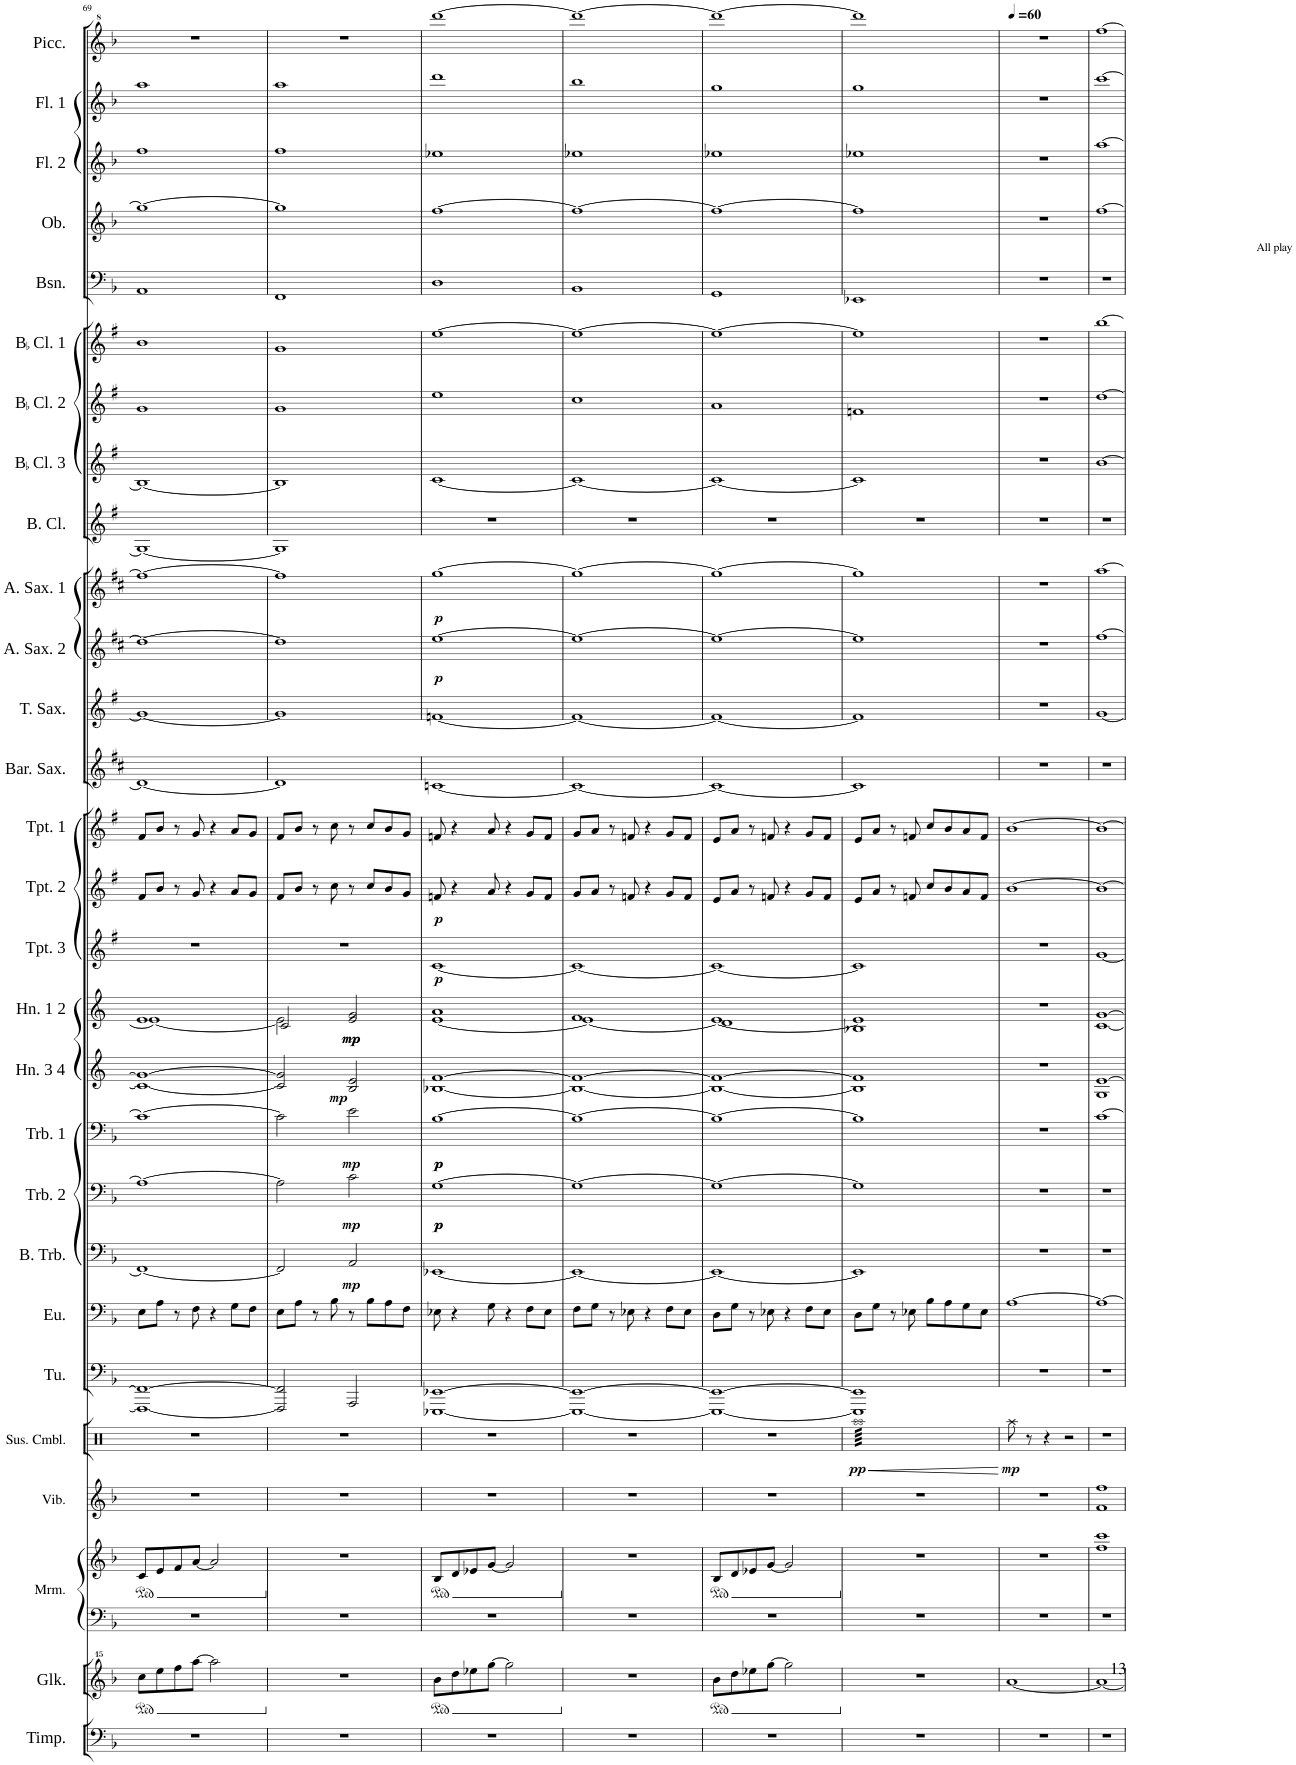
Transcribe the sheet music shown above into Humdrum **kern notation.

**kern	**kern	**kern	**kern	**kern	**kern	**dynam	**kern	**kern	**kern	**dynam	**kern	**dynam	**kern	**dynam	**kern	**dynam	**kern	**dynam	**kern	**dynam	**kern	**dynam	**kern	**kern	**kern	**kern	**dynam	**kern	**dynam	**kern	**kern	**kern	**kern	**kern	**kern	**kern	**kern	**kern
*part28	*part27	*part26	*part26	*part25	*part24	*part24	*part23	*part22	*part21	*part21	*part20	*part20	*part19	*part19	*part18	*part18	*part17	*part17	*part16	*part16	*part15	*part15	*part14	*part13	*part12	*part11	*part11	*part10	*part10	*part9	*part8	*part7	*part6	*part5	*part4	*part3	*part2	*part1
*staff29	*staff28	*staff27	*staff26	*staff25	*staff24	*staff24	*staff23	*staff22	*staff21	*staff21	*staff20	*staff20	*staff19	*staff19	*staff18	*staff18	*staff17	*staff17	*staff16	*staff16	*staff15	*staff15	*staff14	*staff13	*staff12	*staff11	*staff11	*staff10	*staff10	*staff9	*staff8	*staff7	*staff6	*staff5	*staff4	*staff3	*staff2	*staff1
*I"Timpani	*I"Glockenspiel	*I"Marimba	*	*I"Vibraphone	*I"Suspended Cymbal	*	*I"Tuba	*I"Euphonium	*I"Bass Trombone	*	*I"Trombone 2	*	*I"Trombone 1	*	*I"Horn 3 4	*	*I"Horn 1 2	*	*I"BaccidentalFlat Trumpet 3	*	*I"BaccidentalFlat Trumpet 2	*	*I"BaccidentalFlat Trumpet 1	*I"Baritone Saxophone	*I"Tenor Saxophone	*I"Alto Saxophone 2	*	*I"Alto Saxophone 1	*	*I"Bass Clarinet	*I"BaccidentalFlat Clarinet 3	*I"BaccidentalFlat Clarinet 2	*I"BaccidentalFlat Clarinet 1	*I"Bassoon	*I"Oboe	*I"Flute 2	*I"Flute 1	*I"Piccolo
*I'Timp.	*I'Glk.	*I'Mrm.	*	*I'Vib.	*I'Sus. Cmbl.	*	*I'Tu.	*I'Eu.	*I'B. Trb.	*	*I'Trb. 2	*	*I'Trb. 1	*	*I'Hn. 3 4	*	*I'Hn. 1 2	*	*I'Tpt. 3	*	*I'Tpt. 2	*	*I'Tpt. 1	*I'Bar. Sax.	*I'T. Sax.	*I'A. Sax. 2	*	*I'A. Sax. 1	*	*I'B. Cl.	*I'BaccidentalFlat Cl. 3	*I'BaccidentalFlat Cl. 2	*I'BaccidentalFlat Cl. 1	*I'Bsn.	*I'Ob.	*I'Fl. 2	*I'Fl. 1	*I'Picc.
!!LO:PB:g=z
*clefF4	*clefG^^2	*clefF4	*clefG2	*clefG2	*clefX	*	*clefF4	*clefF4	*clefF4	*	*clefF4	*	*clefF4	*	*clefG2	*	*clefG2	*	*clefG2	*	*clefG2	*	*clefG2	*clefG2	*clefG2	*clefG2	*	*clefG2	*	*clefG2	*clefG2	*clefG2	*clefG2	*clefF4	*clefG2	*clefG2	*clefG2	*clefG^2
*	*	*	*	*	*	*	*	*	*	*	*	*	*	*	*Trd4c7	*	*Trd4c7	*	*Trd1c2	*	*Trd1c2	*	*Trd1c2	*Trd12c21	*Trd8c14	*Trd5c9	*	*Trd5c9	*	*Trd8c14	*Trd1c2	*Trd1c2	*Trd1c2	*	*	*	*	*Trd-7c-12
*k[b-]	*k[b-]	*k[b-]	*k[b-]	*k[b-]	*k[]	*	*k[b-]	*k[b-]	*k[b-]	*	*k[b-]	*	*k[b-]	*	*k[]	*	*k[]	*	*k[f#]	*	*k[f#]	*	*k[f#]	*k[f#c#]	*k[f#]	*k[f#c#]	*	*k[f#c#]	*	*k[f#]	*k[f#]	*k[f#]	*k[f#]	*k[b-]	*k[b-]	*k[b-]	*k[b-]	*k[b-]
*M4/4	*M4/4	*M4/4	*M4/4	*M4/4	*M4/4	*	*M4/4	*M4/4	*M4/4	*	*M4/4	*	*M4/4	*	*M4/4	*	*M4/4	*	*M4/4	*	*M4/4	*	*M4/4	*M4/4	*M4/4	*M4/4	*	*M4/4	*	*M4/4	*M4/4	*M4/4	*M4/4	*M4/4	*M4/4	*M4/4	*M4/4	*M4/4
*	*ped	*	*	*	*	*	*	*	*	*	*	*	*	*	*	*	*	*	*	*	*	*	*	*	*	*	*	*	*	*	*	*	*	*	*	*	*	*
*	*	*	*ped	*	*	*	*	*	*	*	*	*	*	*	*	*	*	*	*	*	*	*	*	*	*	*	*	*	*	*	*	*	*	*	*	*	*	*
=69	=69	=69	=69	=69	=69	=69	=69	=69	=69	=69	=69	=69	=69	=69	=69	=69	=69	=69	=69	=69	=69	=69	=69	=69	=69	=69	=69	=69	=69	=69	=69	=69	=69	=69	=69	=69	=69	=69
*	*	*	*	*	*	*	*	*	*	*	*	*	*	*	*	*	*^	*	*	*	*	*	*	*	*	*	*	*	*	*	*	*	*	*	*	*	*	*
1r	8cccc\L	1r	8c/L	1r	1r	.	1FFF_ 1FF_	8E\L	1FF_	.	1A_	.	1c_	.	1c_ 1g_	.	1e	1e_	.	1r	.	8f#/L	.	8f#/L	1d_	1g_	1dd_	.	1ff#_	.	1G_	1B_	1g	1b	1AA	1gg_	1ff	1aa	1r
.	8eeee\	.	8e/	.	.	.	.	8A\J	.	.	.	.	.	.	.	.	.	.	.	.	.	8b/J	.	8b/J	.	.	.	.	.	.	.	.	.	.	.	.	.	.	.
.	8ffff\	.	8f/	.	.	.	.	8r	.	.	.	.	.	.	.	.	.	.	.	.	.	8r	.	8r	.	.	.	.	.	.	.	.	.	.	.	.	.	.	.
.	[8aaaa\J	.	[8a/J	.	.	.	.	8F\	.	.	.	.	.	.	.	.	.	.	.	.	.	8g/	.	8g/	.	.	.	.	.	.	.	.	.	.	.	.	.	.	.
.	2aaaa\]	.	2a/]	.	.	.	.	4r	.	.	.	.	.	.	.	.	.	.	.	.	.	4r	.	4r	.	.	.	.	.	.	.	.	.	.	.	.	.	.	.
.	.	.	.	.	.	.	.	8G\L	.	.	.	.	.	.	.	.	.	.	.	.	.	8a/L	.	8a/L	.	.	.	.	.	.	.	.	.	.	.	.	.	.	.
.	.	.	.	.	.	.	.	8F\J	.	.	.	.	.	.	.	.	.	.	.	.	.	8g/J	.	8g/J	.	.	.	.	.	.	.	.	.	.	.	.	.	.	.
=70	=70	=70	=70	=70	=70	=70	=70	=70	=70	=70	=70	=70	=70	=70	=70	=70	=70	=70	=70	=70	=70	=70	=70	=70	=70	=70	=70	=70	=70	=70	=70	=70	=70	=70	=70	=70	=70	=70	=70
*	*Xped	*	*	*	*	*	*	*	*	*	*	*	*	*	*	*	*	*	*	*	*	*	*	*	*	*	*	*	*	*	*	*	*	*	*	*	*	*	*
*	*	*	*Xped	*	*	*	*	*	*	*	*	*	*	*	*	*	*	*	*	*	*	*	*	*	*	*	*	*	*	*	*	*	*	*	*	*	*	*	*
1r	1r	1r	1r	1r	1r	.	2FFF/] 2FF/]	8E\L	2FF/]	.	2A\]	.	2c\]	.	2c/] 2g/]	.	2c/	2e\]	.	1r	.	8f#/L	.	8f#/L	1d]	1g]	1dd]	.	1ff#]	.	1G]	1B]	1g	1g	1FF	1gg]	1ff	1aa	1r
.	.	.	.	.	.	.	.	8A\J	.	.	.	.	.	.	.	.	.	.	.	.	.	8b/J	.	8b/J	.	.	.	.	.	.	.	.	.	.	.	.	.	.	.
.	.	.	.	.	.	.	.	8r	.	.	.	.	.	.	.	.	.	.	.	.	.	8r	.	8r	.	.	.	.	.	.	.	.	.	.	.	.	.	.	.
.	.	.	.	.	.	.	.	8B-\	.	.	.	.	.	.	.	.	.	.	.	.	.	8cc\	.	8cc\	.	.	.	.	.	.	.	.	.	.	.	.	.	.	.
!	!	!	!	!	!	!	!	!	!	!LO:DY:b	!	!LO:DY:b	!	!LO:DY:b	!	!LO:DY:b	!	!	!LO:DY:b	!	!	!	!	!	!	!	!	!	!	!	!	!	!	!	!	!	!	!	!
!	!	!	!	!	!	!	!	!	!	!	!	!	!	!	!	!	!	!	!LO:DY:n=1:b	!	!	!	!	!	!	!	!	!	!	!	!	!	!	!	!	!	!	!	!
.	.	.	.	.	.	.	2AAA/	8r	2AA/	mp	2c\	mp	2e\	mp	2B/ 2e/	mp	2e/ 2g/	2ryy	mp mp	.	.	8r	.	8r	.	.	.	.	.	.	.	.	.	.	.	.	.	.	.
.	.	.	.	.	.	.	.	8B-\L	.	.	.	.	.	.	.	.	.	.	.	.	.	8cc/L	.	8cc/L	.	.	.	.	.	.	.	.	.	.	.	.	.	.	.
.	.	.	.	.	.	.	.	8A\	.	.	.	.	.	.	.	.	.	.	.	.	.	8b/	.	8b/	.	.	.	.	.	.	.	.	.	.	.	.	.	.	.
.	.	.	.	.	.	.	.	8F\J	.	.	.	.	.	.	.	.	.	.	.	.	.	8g/J	.	8g/J	.	.	.	.	.	.	.	.	.	.	.	.	.	.	.
=71	=71	=71	=71	=71	=71	=71	=71	=71	=71	=71	=71	=71	=71	=71	=71	=71	=71	=71	=71	=71	=71	=71	=71	=71	=71	=71	=71	=71	=71	=71	=71	=71	=71	=71	=71	=71	=71	=71	=71
*	*ped	*	*	*	*	*	*	*	*	*	*	*	*	*	*	*	*	*	*	*	*	*	*	*	*	*	*	*	*	*	*	*	*	*	*	*	*	*	*
*	*	*	*ped	*	*	*	*	*	*	*	*	*	*	*	*	*	*	*	*	*	*	*	*	*	*	*	*	*	*	*	*	*	*	*	*	*	*	*	*
!	!	!	!	!	!	!	!	!	!	!	!	!	!	!	!	!	!	!	!	!	!	!	!	!	!	!	!	!	!	!	!	!	!	!	!LO:TX:a:t=All play	!	!	!	!
!	!	!	!	!	!	!	!	!	!	!	!	!LO:DY:b	!	!	!	!	!	!	!	!	!	!	!	!	!	!	!	!	!	!	!	!	!	!	!	!	!	!	!
!	!	!	!	!	!	!	!	!	!	!	!	!LO:DY:n=1:b	!	!LO:DY:b	!	!	!	!	!	!	!	!	!	!	!	!	!	!	!	!	!	!	!	!	!	!	!	!	!
!	!	!	!	!	!	!	!	!	!	!	!	!	!	!LO:DY:n=1:b	!	!	!	!	!	!	!LO:DY:b	!	!LO:DY:b	!	!	!	!	!LO:DY:b	!	!LO:DY:b	!	!	!	!	!	!	!	!	!
1r	8bbb-\L	1r	8B-/L	1r	1r	.	[1EEE-X [1EE-X	8E-X\	[1EE-X	.	[1G	p p	[1B-	p p	[1B-X [1f	.	1a	[1e	.	[1c	p	8fn/	p	8fn/	[1cn	[1fn	[1ee	p	[1gg	p	1r	[1c	1ee	[1ee	1D	[1ff	1ee-X	1ddd	[1dddd
.	8dddd\	.	8d/	.	.	.	.	4r	.	.	.	.	.	.	.	.	.	.	.	.	.	4r	.	4r	.	.	.	.	.	.	.	.	.	.	.	.	.	.	.
.	8eeee-X\	.	8e-X/	.	.	.	.	.	.	.	.	.	.	.	.	.	.	.	.	.	.	.	.	.	.	.	.	.	.	.	.	.	.	.	.	.	.	.	.
.	[8gggg\J	.	[8g/J	.	.	.	.	8G\	.	.	.	.	.	.	.	.	.	.	.	.	.	8a/	.	8a/	.	.	.	.	.	.	.	.	.	.	.	.	.	.	.
.	2gggg\]	.	2g/]	.	.	.	.	4r	.	.	.	.	.	.	.	.	.	.	.	.	.	4r	.	4r	.	.	.	.	.	.	.	.	.	.	.	.	.	.	.
.	.	.	.	.	.	.	.	8F\L	.	.	.	.	.	.	.	.	.	.	.	.	.	8g/L	.	8g/L	.	.	.	.	.	.	.	.	.	.	.	.	.	.	.
.	.	.	.	.	.	.	.	8E-\J	.	.	.	.	.	.	.	.	.	.	.	.	.	8f/J	.	8f/J	.	.	.	.	.	.	.	.	.	.	.	.	.	.	.
=72	=72	=72	=72	=72	=72	=72	=72	=72	=72	=72	=72	=72	=72	=72	=72	=72	=72	=72	=72	=72	=72	=72	=72	=72	=72	=72	=72	=72	=72	=72	=72	=72	=72	=72	=72	=72	=72	=72	=72
*	*Xped	*	*	*	*	*	*	*	*	*	*	*	*	*	*	*	*	*	*	*	*	*	*	*	*	*	*	*	*	*	*	*	*	*	*	*	*	*	*
*	*	*	*Xped	*	*	*	*	*	*	*	*	*	*	*	*	*	*	*	*	*	*	*	*	*	*	*	*	*	*	*	*	*	*	*	*	*	*	*	*
1r	1r	1r	1r	1r	1r	.	1EEE-_ 1EE-_	8F\L	1EE-_	.	1G_	.	1B-_	.	1B-_ 1f_	.	1f	1e_	.	1c_	.	8g/L	.	8g/L	1c_	1f_	1ee_	.	1gg_	.	1r	1c_	1cc	1ee_	1BB-	1ff_	1ee-X	1bb-	1dddd_
.	.	.	.	.	.	.	.	8G\J	.	.	.	.	.	.	.	.	.	.	.	.	.	8a/J	.	8a/J	.	.	.	.	.	.	.	.	.	.	.	.	.	.	.
.	.	.	.	.	.	.	.	8r	.	.	.	.	.	.	.	.	.	.	.	.	.	8r	.	8r	.	.	.	.	.	.	.	.	.	.	.	.	.	.	.
.	.	.	.	.	.	.	.	8E-X\	.	.	.	.	.	.	.	.	.	.	.	.	.	8fn/	.	8fn/	.	.	.	.	.	.	.	.	.	.	.	.	.	.	.
.	.	.	.	.	.	.	.	4r	.	.	.	.	.	.	.	.	.	.	.	.	.	4r	.	4r	.	.	.	.	.	.	.	.	.	.	.	.	.	.	.
.	.	.	.	.	.	.	.	8F\L	.	.	.	.	.	.	.	.	.	.	.	.	.	8g/L	.	8g/L	.	.	.	.	.	.	.	.	.	.	.	.	.	.	.
.	.	.	.	.	.	.	.	8E-\J	.	.	.	.	.	.	.	.	.	.	.	.	.	8f/J	.	8f/J	.	.	.	.	.	.	.	.	.	.	.	.	.	.	.
=73	=73	=73	=73	=73	=73	=73	=73	=73	=73	=73	=73	=73	=73	=73	=73	=73	=73	=73	=73	=73	=73	=73	=73	=73	=73	=73	=73	=73	=73	=73	=73	=73	=73	=73	=73	=73	=73	=73	=73
*	*ped	*	*	*	*	*	*	*	*	*	*	*	*	*	*	*	*	*	*	*	*	*	*	*	*	*	*	*	*	*	*	*	*	*	*	*	*	*	*
*	*	*	*ped	*	*	*	*	*	*	*	*	*	*	*	*	*	*	*	*	*	*	*	*	*	*	*	*	*	*	*	*	*	*	*	*	*	*	*	*
1r	8bbb-\L	1r	8B-/L	1r	1r	.	1EEE-_ 1EE-_	8D\L	1EE-_	.	1G_	.	1B-_	.	1B-_ 1f_	.	1d	1e_	.	1c_	.	8e/L	.	8e/L	1c_	1f_	1ee_	.	1gg_	.	1r	1c_	1a	1ee_	1GG	1ff_	1ee-X	1gg	1dddd_
.	8dddd\	.	8d/	.	.	.	.	8G\J	.	.	.	.	.	.	.	.	.	.	.	.	.	8a/J	.	8a/J	.	.	.	.	.	.	.	.	.	.	.	.	.	.	.
.	8eeee-X\	.	8e-X/	.	.	.	.	8r	.	.	.	.	.	.	.	.	.	.	.	.	.	8r	.	8r	.	.	.	.	.	.	.	.	.	.	.	.	.	.	.
.	[8gggg\J	.	[8g/J	.	.	.	.	8E-X\	.	.	.	.	.	.	.	.	.	.	.	.	.	8fn/	.	8fn/	.	.	.	.	.	.	.	.	.	.	.	.	.	.	.
.	2gggg\]	.	2g/]	.	.	.	.	4r	.	.	.	.	.	.	.	.	.	.	.	.	.	4r	.	4r	.	.	.	.	.	.	.	.	.	.	.	.	.	.	.
.	.	.	.	.	.	.	.	8F\L	.	.	.	.	.	.	.	.	.	.	.	.	.	8g/L	.	8g/L	.	.	.	.	.	.	.	.	.	.	.	.	.	.	.
.	.	.	.	.	.	.	.	8E-\J	.	.	.	.	.	.	.	.	.	.	.	.	.	8f/J	.	8f/J	.	.	.	.	.	.	.	.	.	.	.	.	.	.	.
=74	=74	=74	=74	=74	=74	=74	=74	=74	=74	=74	=74	=74	=74	=74	=74	=74	=74	=74	=74	=74	=74	=74	=74	=74	=74	=74	=74	=74	=74	=74	=74	=74	=74	=74	=74	=74	=74	=74	=74
*	*Xped	*	*	*	*	*	*	*	*	*	*	*	*	*	*	*	*	*	*	*	*	*	*	*	*	*	*	*	*	*	*	*	*	*	*	*	*	*	*
*	*	*	*Xped	*	*	*	*	*	*	*	*	*	*	*	*	*	*	*	*	*	*	*	*	*	*	*	*	*	*	*	*	*	*	*	*	*	*	*	*
!	!	!	!	!	!	!LO:HP:b	!	!	!	!	!	!	!	!	!	!	!	!	!	!	!	!	!	!	!	!	!	!	!	!	!	!	!	!	!	!	!	!	!
!	!	!	!	!	!	!LO:DY:n=1:b	!	!	!	!	!	!	!	!	!	!	!	!	!	!	!	!	!	!	!	!	!	!	!	!	!	!	!	!	!	!	!	!	!
*	*	*	*	*	*tremolo	*	*	*	*	*	*	*	*	*	*	*	*	*	*	*	*	*	*	*	*	*	*	*	*	*	*	*	*	*	*	*	*	*	*
1r	1r	1r	1r	1r	64RaaLLLL	< pp	1EEE-] 1EE-]	8D\L	1EE-]	.	1G]	.	1B-]	.	1B-] 1f]	.	1B-X	1e]	.	1c]	.	8e/L	.	8e/L	1c]	1f]	1ee]	.	1gg]	.	1r	1c]	1fn	1ee]	1EE-X	1ff]	1ee-X	1gg	1dddd]
.	.	.	.	.	64Raa	.	.	.	.	.	.	.	.	.	.	.	.	.	.	.	.	.	.	.	.	.	.	.	.	.	.	.	.	.	.	.	.	.	.
.	.	.	.	.	64Raa	.	.	.	.	.	.	.	.	.	.	.	.	.	.	.	.	.	.	.	.	.	.	.	.	.	.	.	.	.	.	.	.	.	.
.	.	.	.	.	64Raa	.	.	.	.	.	.	.	.	.	.	.	.	.	.	.	.	.	.	.	.	.	.	.	.	.	.	.	.	.	.	.	.	.	.
.	.	.	.	.	64Raa	.	.	.	.	.	.	.	.	.	.	.	.	.	.	.	.	.	.	.	.	.	.	.	.	.	.	.	.	.	.	.	.	.	.
.	.	.	.	.	64Raa	.	.	.	.	.	.	.	.	.	.	.	.	.	.	.	.	.	.	.	.	.	.	.	.	.	.	.	.	.	.	.	.	.	.
.	.	.	.	.	64Raa	.	.	.	.	.	.	.	.	.	.	.	.	.	.	.	.	.	.	.	.	.	.	.	.	.	.	.	.	.	.	.	.	.	.
.	.	.	.	.	64Raa	.	.	.	.	.	.	.	.	.	.	.	.	.	.	.	.	.	.	.	.	.	.	.	.	.	.	.	.	.	.	.	.	.	.
.	.	.	.	.	64Raa	.	.	8G\J	.	.	.	.	.	.	.	.	.	.	.	.	.	8a/J	.	8a/J	.	.	.	.	.	.	.	.	.	.	.	.	.	.	.
.	.	.	.	.	64Raa	.	.	.	.	.	.	.	.	.	.	.	.	.	.	.	.	.	.	.	.	.	.	.	.	.	.	.	.	.	.	.	.	.	.
.	.	.	.	.	64Raa	.	.	.	.	.	.	.	.	.	.	.	.	.	.	.	.	.	.	.	.	.	.	.	.	.	.	.	.	.	.	.	.	.	.
.	.	.	.	.	64Raa	.	.	.	.	.	.	.	.	.	.	.	.	.	.	.	.	.	.	.	.	.	.	.	.	.	.	.	.	.	.	.	.	.	.
.	.	.	.	.	64Raa	.	.	.	.	.	.	.	.	.	.	.	.	.	.	.	.	.	.	.	.	.	.	.	.	.	.	.	.	.	.	.	.	.	.
.	.	.	.	.	64Raa	.	.	.	.	.	.	.	.	.	.	.	.	.	.	.	.	.	.	.	.	.	.	.	.	.	.	.	.	.	.	.	.	.	.
.	.	.	.	.	64Raa	.	.	.	.	.	.	.	.	.	.	.	.	.	.	.	.	.	.	.	.	.	.	.	.	.	.	.	.	.	.	.	.	.	.
.	.	.	.	.	64Raa	.	.	.	.	.	.	.	.	.	.	.	.	.	.	.	.	.	.	.	.	.	.	.	.	.	.	.	.	.	.	.	.	.	.
.	.	.	.	.	64Raa	.	.	8r	.	.	.	.	.	.	.	.	.	.	.	.	.	8r	.	8r	.	.	.	.	.	.	.	.	.	.	.	.	.	.	.
.	.	.	.	.	64Raa	.	.	.	.	.	.	.	.	.	.	.	.	.	.	.	.	.	.	.	.	.	.	.	.	.	.	.	.	.	.	.	.	.	.
.	.	.	.	.	64Raa	.	.	.	.	.	.	.	.	.	.	.	.	.	.	.	.	.	.	.	.	.	.	.	.	.	.	.	.	.	.	.	.	.	.
.	.	.	.	.	64Raa	.	.	.	.	.	.	.	.	.	.	.	.	.	.	.	.	.	.	.	.	.	.	.	.	.	.	.	.	.	.	.	.	.	.
.	.	.	.	.	64Raa	.	.	.	.	.	.	.	.	.	.	.	.	.	.	.	.	.	.	.	.	.	.	.	.	.	.	.	.	.	.	.	.	.	.
.	.	.	.	.	64Raa	.	.	.	.	.	.	.	.	.	.	.	.	.	.	.	.	.	.	.	.	.	.	.	.	.	.	.	.	.	.	.	.	.	.
.	.	.	.	.	64Raa	.	.	.	.	.	.	.	.	.	.	.	.	.	.	.	.	.	.	.	.	.	.	.	.	.	.	.	.	.	.	.	.	.	.
.	.	.	.	.	64Raa	.	.	.	.	.	.	.	.	.	.	.	.	.	.	.	.	.	.	.	.	.	.	.	.	.	.	.	.	.	.	.	.	.	.
.	.	.	.	.	64Raa	.	.	8E-X\	.	.	.	.	.	.	.	.	.	.	.	.	.	8fn/	.	8fn/	.	.	.	.	.	.	.	.	.	.	.	.	.	.	.
.	.	.	.	.	64Raa	.	.	.	.	.	.	.	.	.	.	.	.	.	.	.	.	.	.	.	.	.	.	.	.	.	.	.	.	.	.	.	.	.	.
.	.	.	.	.	64Raa	.	.	.	.	.	.	.	.	.	.	.	.	.	.	.	.	.	.	.	.	.	.	.	.	.	.	.	.	.	.	.	.	.	.
.	.	.	.	.	64Raa	.	.	.	.	.	.	.	.	.	.	.	.	.	.	.	.	.	.	.	.	.	.	.	.	.	.	.	.	.	.	.	.	.	.
.	.	.	.	.	64Raa	.	.	.	.	.	.	.	.	.	.	.	.	.	.	.	.	.	.	.	.	.	.	.	.	.	.	.	.	.	.	.	.	.	.
.	.	.	.	.	64Raa	.	.	.	.	.	.	.	.	.	.	.	.	.	.	.	.	.	.	.	.	.	.	.	.	.	.	.	.	.	.	.	.	.	.
.	.	.	.	.	64Raa	.	.	.	.	.	.	.	.	.	.	.	.	.	.	.	.	.	.	.	.	.	.	.	.	.	.	.	.	.	.	.	.	.	.
.	.	.	.	.	64Raa	.	.	.	.	.	.	.	.	.	.	.	.	.	.	.	.	.	.	.	.	.	.	.	.	.	.	.	.	.	.	.	.	.	.
.	.	.	.	.	64Raa	.	.	8B-\L	.	.	.	.	.	.	.	.	.	.	.	.	.	8cc/L	.	8cc/L	.	.	.	.	.	.	.	.	.	.	.	.	.	.	.
.	.	.	.	.	64Raa	.	.	.	.	.	.	.	.	.	.	.	.	.	.	.	.	.	.	.	.	.	.	.	.	.	.	.	.	.	.	.	.	.	.
.	.	.	.	.	64Raa	.	.	.	.	.	.	.	.	.	.	.	.	.	.	.	.	.	.	.	.	.	.	.	.	.	.	.	.	.	.	.	.	.	.
.	.	.	.	.	64Raa	.	.	.	.	.	.	.	.	.	.	.	.	.	.	.	.	.	.	.	.	.	.	.	.	.	.	.	.	.	.	.	.	.	.
.	.	.	.	.	64Raa	.	.	.	.	.	.	.	.	.	.	.	.	.	.	.	.	.	.	.	.	.	.	.	.	.	.	.	.	.	.	.	.	.	.
.	.	.	.	.	64Raa	.	.	.	.	.	.	.	.	.	.	.	.	.	.	.	.	.	.	.	.	.	.	.	.	.	.	.	.	.	.	.	.	.	.
.	.	.	.	.	64Raa	.	.	.	.	.	.	.	.	.	.	.	.	.	.	.	.	.	.	.	.	.	.	.	.	.	.	.	.	.	.	.	.	.	.
.	.	.	.	.	64Raa	.	.	.	.	.	.	.	.	.	.	.	.	.	.	.	.	.	.	.	.	.	.	.	.	.	.	.	.	.	.	.	.	.	.
.	.	.	.	.	64Raa	.	.	8A\	.	.	.	.	.	.	.	.	.	.	.	.	.	8b/	.	8b/	.	.	.	.	.	.	.	.	.	.	.	.	.	.	.
.	.	.	.	.	64Raa	.	.	.	.	.	.	.	.	.	.	.	.	.	.	.	.	.	.	.	.	.	.	.	.	.	.	.	.	.	.	.	.	.	.
.	.	.	.	.	64Raa	.	.	.	.	.	.	.	.	.	.	.	.	.	.	.	.	.	.	.	.	.	.	.	.	.	.	.	.	.	.	.	.	.	.
.	.	.	.	.	64Raa	.	.	.	.	.	.	.	.	.	.	.	.	.	.	.	.	.	.	.	.	.	.	.	.	.	.	.	.	.	.	.	.	.	.
.	.	.	.	.	64Raa	.	.	.	.	.	.	.	.	.	.	.	.	.	.	.	.	.	.	.	.	.	.	.	.	.	.	.	.	.	.	.	.	.	.
.	.	.	.	.	64Raa	.	.	.	.	.	.	.	.	.	.	.	.	.	.	.	.	.	.	.	.	.	.	.	.	.	.	.	.	.	.	.	.	.	.
.	.	.	.	.	64Raa	.	.	.	.	.	.	.	.	.	.	.	.	.	.	.	.	.	.	.	.	.	.	.	.	.	.	.	.	.	.	.	.	.	.
.	.	.	.	.	64Raa	.	.	.	.	.	.	.	.	.	.	.	.	.	.	.	.	.	.	.	.	.	.	.	.	.	.	.	.	.	.	.	.	.	.
.	.	.	.	.	64Raa	.	.	8G\	.	.	.	.	.	.	.	.	.	.	.	.	.	8a/	.	8a/	.	.	.	.	.	.	.	.	.	.	.	.	.	.	.
.	.	.	.	.	64Raa	.	.	.	.	.	.	.	.	.	.	.	.	.	.	.	.	.	.	.	.	.	.	.	.	.	.	.	.	.	.	.	.	.	.
.	.	.	.	.	64Raa	.	.	.	.	.	.	.	.	.	.	.	.	.	.	.	.	.	.	.	.	.	.	.	.	.	.	.	.	.	.	.	.	.	.
.	.	.	.	.	64Raa	.	.	.	.	.	.	.	.	.	.	.	.	.	.	.	.	.	.	.	.	.	.	.	.	.	.	.	.	.	.	.	.	.	.
.	.	.	.	.	64Raa	.	.	.	.	.	.	.	.	.	.	.	.	.	.	.	.	.	.	.	.	.	.	.	.	.	.	.	.	.	.	.	.	.	.
.	.	.	.	.	64Raa	.	.	.	.	.	.	.	.	.	.	.	.	.	.	.	.	.	.	.	.	.	.	.	.	.	.	.	.	.	.	.	.	.	.
.	.	.	.	.	64Raa	.	.	.	.	.	.	.	.	.	.	.	.	.	.	.	.	.	.	.	.	.	.	.	.	.	.	.	.	.	.	.	.	.	.
.	.	.	.	.	64Raa	.	.	.	.	.	.	.	.	.	.	.	.	.	.	.	.	.	.	.	.	.	.	.	.	.	.	.	.	.	.	.	.	.	.
.	.	.	.	.	64Raa	.	.	8E-\J	.	.	.	.	.	.	.	.	.	.	.	.	.	8f/J	.	8f/J	.	.	.	.	.	.	.	.	.	.	.	.	.	.	.
.	.	.	.	.	64Raa	.	.	.	.	.	.	.	.	.	.	.	.	.	.	.	.	.	.	.	.	.	.	.	.	.	.	.	.	.	.	.	.	.	.
.	.	.	.	.	64Raa	.	.	.	.	.	.	.	.	.	.	.	.	.	.	.	.	.	.	.	.	.	.	.	.	.	.	.	.	.	.	.	.	.	.
.	.	.	.	.	64Raa	.	.	.	.	.	.	.	.	.	.	.	.	.	.	.	.	.	.	.	.	.	.	.	.	.	.	.	.	.	.	.	.	.	.
.	.	.	.	.	64Raa	.	.	.	.	.	.	.	.	.	.	.	.	.	.	.	.	.	.	.	.	.	.	.	.	.	.	.	.	.	.	.	.	.	.
.	.	.	.	.	64Raa	.	.	.	.	.	.	.	.	.	.	.	.	.	.	.	.	.	.	.	.	.	.	.	.	.	.	.	.	.	.	.	.	.	.
.	.	.	.	.	64Raa	.	.	.	.	.	.	.	.	.	.	.	.	.	.	.	.	.	.	.	.	.	.	.	.	.	.	.	.	.	.	.	.	.	.
.	.	.	.	.	64RaaJJJJ	.	.	.	.	.	.	.	.	.	.	.	.	.	.	.	.	.	.	.	.	.	.	.	.	.	.	.	.	.	.	.	.	.	.
*	*	*	*	*	*Xtremolo	*	*	*	*	*	*	*	*	*	*	*	*	*	*	*	*	*	*	*	*	*	*	*	*	*	*	*	*	*	*	*	*	*	*
*	*	*	*	*	*	*	*	*	*	*	*	*	*	*	*	*	*v	*v	*	*	*	*	*	*	*	*	*	*	*	*	*	*	*	*	*	*	*	*	*
.	.	.	.	.	.	[	.	.	.	.	.	.	.	.	.	.	.	.	.	.	.	.	.	.	.	.	.	.	.	.	.	.	.	.	.	.	.	.
=75	=75	=75	=75	=75	=75	=75	=75	=75	=75	=75	=75	=75	=75	=75	=75	=75	=75	=75	=75	=75	=75	=75	=75	=75	=75	=75	=75	=75	=75	=75	=75	=75	=75	=75	=75	=75	=75	=75
*	*	*	*	*	*	*	*	*	*	*	*	*	*	*	*	*	*	*	*	*	*	*	*	*	*	*	*	*	*	*	*	*	*	*	*	*	*	*MM60
!	!	!	!	!	!	!LO:DY:b	!	!	!	!	!	!	!	!	!	!	!	!	!	!	!	!	!	!	!	!	!	!	!	!	!	!	!	!	!	!	!	!
1r	[1aaa	1r	1r	1r	8Raa\	mp	1r	[1A	1r	.	1r	.	1r	.	1r	.	1r	.	1r	.	[1b	.	[1b	1r	1r	1r	.	1r	.	1r	1r	1r	1r	1r	1r	1r	1r	1r
.	.	.	.	.	8r	.	.	.	.	.	.	.	.	.	.	.	.	.	.	.	.	.	.	.	.	.	.	.	.	.	.	.	.	.	.	.	.	.
.	.	.	.	.	4r	.	.	.	.	.	.	.	.	.	.	.	.	.	.	.	.	.	.	.	.	.	.	.	.	.	.	.	.	.	.	.	.	.
.	.	.	.	.	2r	.	.	.	.	.	.	.	.	.	.	.	.	.	.	.	.	.	.	.	.	.	.	.	.	.	.	.	.	.	.	.	.	.
=76	=76	=76	=76	=76	=76	=76	=76	=76	=76	=76	=76	=76	=76	=76	=76	=76	=76	=76	=76	=76	=76	=76	=76	=76	=76	=76	=76	=76	=76	=76	=76	=76	=76	=76	=76	=76	=76	=76
1r	1aaa_	1r	1ff 1ccc	1f 1ff	1r	.	1r	1A_	1r	.	1r	.	[1c	.	1G [1e	.	[1c [1g	.	[1g	.	1b_	.	1b_	1r	[1g	[1ff#	.	[1aa	.	1r	[1b	[1dd	[1bb	1r	[1ff	[1aa	[1ccc	[1fff
=	=	=	=	=	=	=	=	=	=	=	=	=	=	=	=	=	=	=	=	=	=	=	=	=	=	=	=	=	=	=	=	=	=	=	=	=	=	=
*-	*-	*-	*-	*-	*-	*-	*-	*-	*-	*-	*-	*-	*-	*-	*-	*-	*-	*-	*-	*-	*-	*-	*-	*-	*-	*-	*-	*-	*-	*-	*-	*-	*-	*-	*-	*-	*-	*-
